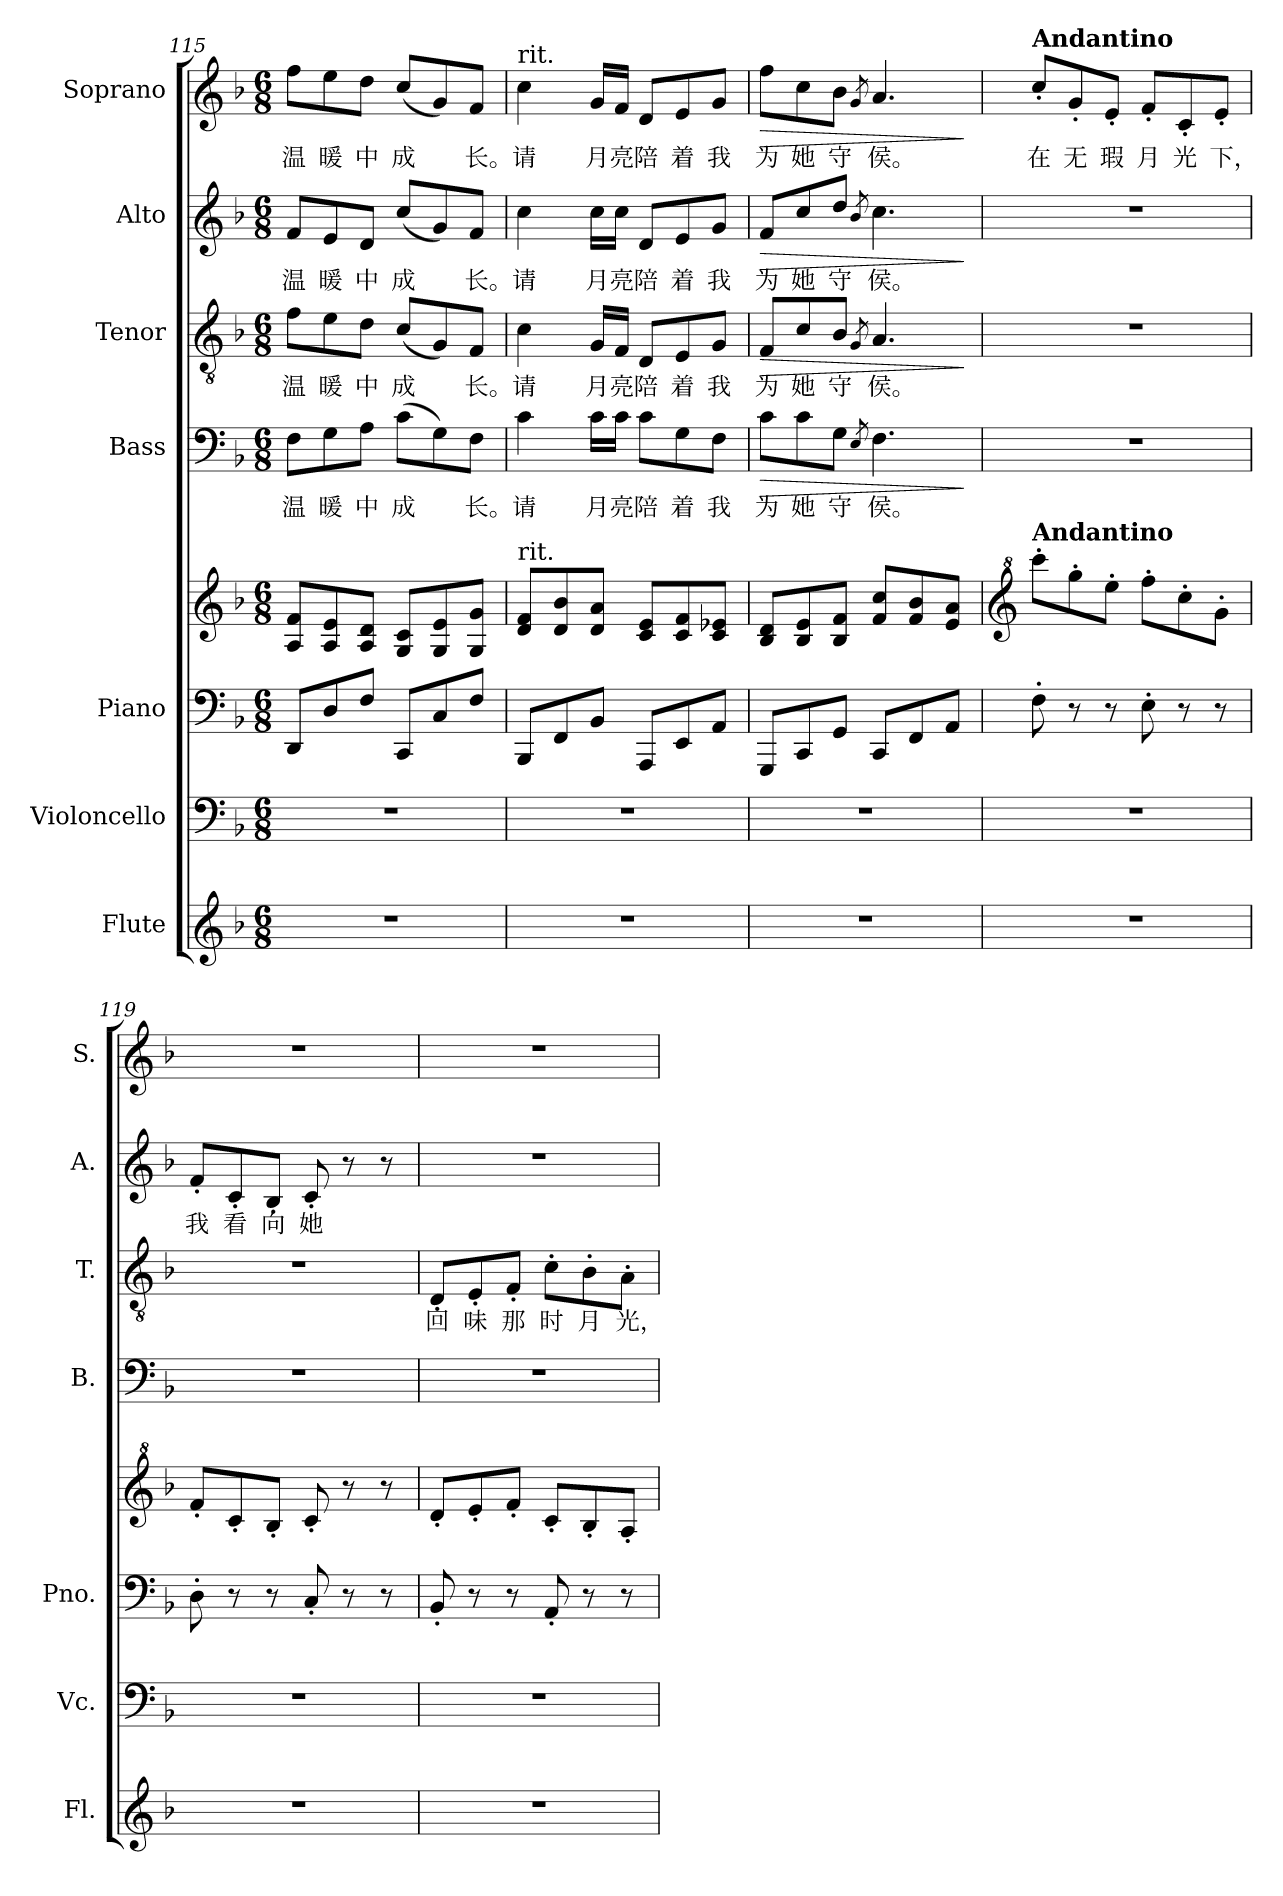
**kern	**kern	**kern	**kern	**kern	**text	**dynam	**kern	**text	**dynam	**kern	**text	**dynam	**kern	**text	**dynam
*part7	*part6	*part5	*part5	*part4	*part4	*part4	*part3	*part3	*part3	*part2	*part2	*part2	*part1	*part1	*part1
*staff8	*staff7	*staff6	*staff5	*staff4	*staff4	*staff4	*staff3	*staff3	*staff3	*staff2	*staff2	*staff2	*staff1	*staff1	*staff1
*I"Flute	*I"Violoncello	*I"Piano	*	*I"Bass	*	*	*I"Tenor	*	*	*I"Alto	*	*	*I"Soprano	*	*
*I'Fl.	*I'Vc.	*I'Pno.	*	*I'B.	*	*	*I'T.	*	*	*I'A.	*	*	*I'S.	*	*
*clefG2	*clefF4	*clefF4	*clefG2	*clefF4	*	*	*clefGv2	*	*	*clefG2	*	*	*clefG2	*	*
*k[b-]	*k[b-]	*k[b-]	*k[b-]	*k[b-]	*	*	*k[b-]	*	*	*k[b-]	*	*	*k[b-]	*	*
*M6/8	*M6/8	*M6/8	*M6/8	*M6/8	*	*	*M6/8	*	*	*M6/8	*	*	*M6/8	*	*
=115	=115	=115	=115	=115	=115	=115	=115	=115	=115	=115	=115	=115	=115	=115	=115
!	!	!	!	!	!LO:LY:b	!	!	!LO:LY:b	!	!	!LO:LY:b	!	!	!LO:LY:b	!
2.r	2.r	8DD/L	8A/ 8f/L	8F\L	温	.	8f\L	温	.	8f/L	温	.	8ff\L	温	.
!	!	!	!	!	!LO:LY:b	!	!	!LO:LY:b	!	!	!LO:LY:b	!	!	!LO:LY:b	!
.	.	8D/	8A/ 8e/	8G\	暖	.	8e\	暖	.	8e/	暖	.	8ee\	暖	.
!	!	!	!	!	!LO:LY:b	!	!	!LO:LY:b	!	!	!LO:LY:b	!	!	!LO:LY:b	!
.	.	8F/J	8A/ 8d/J	8A\J	中	.	8d\J	中	.	8d/J	中	.	8dd\J	中	.
!	!	!	!	!	!LO:LY:b	!	!	!LO:LY:b	!	!	!LO:LY:b	!	!	!LO:LY:b	!
.	.	8CC/L	8G/ 8c/L	(8c\L	成	.	(8c/L	成	.	(8cc/L	成	.	(8cc/L	成	.
.	.	8C/	8G/ 8e/	8G\)	.	.	8G/)	.	.	8g/)	.	.	8g/)	.	.
!	!	!	!	!	!LO:LY:b	!	!	!LO:LY:b	!	!	!LO:LY:b	!	!	!LO:LY:b	!
.	.	8F/J	8G/ 8g/J	8F\J	长。	.	8F/J	长。	.	8f/J	长。	.	8f/J	长。	.
=116	=116	=116	=116	=116	=116	=116	=116	=116	=116	=116	=116	=116	=116	=116	=116
!	!	!	!	!	!	!	!	!	!	!	!	!	!LO:TX:a:t=rit.	!	!
!	!	!	!LO:TX:a:t=rit.	!	!	!	!	!	!	!	!	!	!	!	!
!	!	!	!	!	!LO:LY:b	!	!	!LO:LY:b	!	!	!LO:LY:b	!	!	!LO:LY:b	!
2.r	2.r	8BBB-/L	8d/ 8f/L	4c\	请	.	4c\	请	.	4cc\	请	.	4cc\	请	.
.	.	8FF/	8d/ 8b-/	.	.	.	.	.	.	.	.	.	.	.	.
!	!	!	!	!	!LO:LY:b	!	!	!LO:LY:b	!	!	!LO:LY:b	!	!	!LO:LY:b	!
.	.	8BB-/J	8d/ 8a/J	16c\LL	月	.	16G/LL	月	.	16cc\LL	月	.	16g/LL	月	.
!	!	!	!	!	!LO:LY:b	!	!	!LO:LY:b	!	!	!LO:LY:b	!	!	!LO:LY:b	!
.	.	.	.	16c\JJ	亮	.	16F/JJ	亮	.	16cc\JJ	亮	.	16f/JJ	亮	.
!	!	!	!	!	!LO:LY:b	!	!	!LO:LY:b	!	!	!LO:LY:b	!	!	!LO:LY:b	!
.	.	8AAA/L	8c/ 8e/L	8c\L	陪	.	8D/L	陪	.	8d/L	陪	.	8d/L	陪	.
!	!	!	!	!	!LO:LY:b	!	!	!LO:LY:b	!	!	!LO:LY:b	!	!	!LO:LY:b	!
.	.	8EE/	8c/ 8f/	8G\	着	.	8E/	着	.	8e/	着	.	8e/	着	.
!	!	!	!	!	!LO:LY:b	!	!	!LO:LY:b	!	!	!LO:LY:b	!	!	!LO:LY:b	!
.	.	8AA/J	8c/ 8e-X/J	8F\J	我	.	8G/J	我	.	8g/J	我	.	8g/J	我	.
=117	=117	=117	=117	=117	=117	=117	=117	=117	=117	=117	=117	=117	=117	=117	=117
!	!	!	!	!	!LO:LY:b	!LO:HP:b	!	!LO:LY:b	!LO:HP:b	!	!LO:LY:b	!LO:HP:b	!	!LO:LY:b	!LO:HP:b
2.r	2.r	8GGG/L	8B-/ 8d/L	8c\L	为	>	8F/L	为	>	8f/L	为	>	8ff\L	为	>
!	!	!	!	!	!LO:LY:b	!	!	!LO:LY:b	!	!	!LO:LY:b	!	!	!LO:LY:b	!
.	.	8CC/	8B-/ 8e/	8c\	她	.	8c/	她	.	8cc/	她	.	8cc\	她	.
!	!	!	!	!	!LO:LY:b	!	!	!LO:LY:b	!	!	!LO:LY:b	!	!	!LO:LY:b	!
.	.	8GG/J	8B-/ 8f/J	8G\J	守	.	8B-/J	守	.	8dd/J	守	.	8b-\J	守	.
.	.	.	.	8qE/	.	.	8qG/	.	.	8qb-/	.	.	8qg/	.	.
!	!	!	!	!	!LO:LY:b	!	!	!LO:LY:b	!	!	!LO:LY:b	!	!	!LO:LY:b	!
.	.	8CC/L	8f/ 8cc/L	4.F\	侯。	.	4.A/	侯。	.	4.cc\	侯。	.	4.a/	侯。	.
.	.	8FF/	8f/ 8b-/	.	.	.	.	.	.	.	.	.	.	.	.
.	.	8AA/J	8e/ 8a/J	.	.	.	.	.	.	.	.	.	.	.	.
.	.	.	.	.	.	]	.	.	]	.	.	]	.	.	]
!!LO:PB:g=z
=118	=118	=118	=118	=118	=118	=118	=118	=118	=118	=118	=118	=118	=118	=118	=118
*	*	*	*clefG^2	*	*	*	*	*	*	*	*	*	*	*	*
!	!	!	!	!	!	!	!	!	!	!	!	!	!LO:TX:a:B:t=Andantino	!	!
!	!	!	!LO:TX:a:B:t=Andantino	!	!	!	!	!	!	!	!	!	!	!	!
!	!	!	!	!	!	!	!	!	!	!	!	!	!	!LO:LY:b	!
2.r	2.r	8F'\	8cccc'\L	2.r	.	.	2.r	.	.	2.r	.	.	8cc'/L	在	.
!	!	!	!	!	!	!	!	!	!	!	!	!	!	!LO:LY:b	!
.	.	8r	8ggg'\	.	.	.	.	.	.	.	.	.	8g'/	无	.
!	!	!	!	!	!	!	!	!	!	!	!	!	!	!LO:LY:b	!
.	.	8r	8eee'\J	.	.	.	.	.	.	.	.	.	8e'/J	瑕	.
!	!	!	!	!	!	!	!	!	!	!	!	!	!	!LO:LY:b	!
.	.	8E'\	8fff'\L	.	.	.	.	.	.	.	.	.	8f'/L	月	.
!	!	!	!	!	!	!	!	!	!	!	!	!	!	!LO:LY:b	!
.	.	8r	8ccc'\	.	.	.	.	.	.	.	.	.	8c'/	光	.
!	!	!	!	!	!	!	!	!	!	!	!	!	!	!LO:LY:b	!
.	.	8r	8gg'\J	.	.	.	.	.	.	.	.	.	8e'/J	下，	.
=119	=119	=119	=119	=119	=119	=119	=119	=119	=119	=119	=119	=119	=119	=119	=119
!	!	!	!	!	!	!	!	!	!	!	!LO:LY:b	!	!	!	!
2.r	2.r	8D'\	8ff'/L	2.r	.	.	2.r	.	.	8f'/L	我	.	2.r	.	.
!	!	!	!	!	!	!	!	!	!	!	!LO:LY:b	!	!	!	!
.	.	8r	8cc'/	.	.	.	.	.	.	8c'/	看	.	.	.	.
!	!	!	!	!	!	!	!	!	!	!	!LO:LY:b	!	!	!	!
.	.	8r	8b-'/J	.	.	.	.	.	.	8B-'/J	向	.	.	.	.
!	!	!	!	!	!	!	!	!	!	!	!LO:LY:b	!	!	!	!
.	.	8C'/	8cc'/	.	.	.	.	.	.	8c'/	她	.	.	.	.
.	.	8r	8r	.	.	.	.	.	.	8r	.	.	.	.	.
.	.	8r	8r	.	.	.	.	.	.	8r	.	.	.	.	.
=120	=120	=120	=120	=120	=120	=120	=120	=120	=120	=120	=120	=120	=120	=120	=120
!	!	!	!	!	!	!	!	!LO:LY:b	!	!	!	!	!	!	!
2.r	2.r	8BB-'/	8dd'/L	2.r	.	.	8D'/L	回	.	2.r	.	.	2.r	.	.
!	!	!	!	!	!	!	!	!LO:LY:b	!	!	!	!	!	!	!
.	.	8r	8ee'/	.	.	.	8E'/	味	.	.	.	.	.	.	.
!	!	!	!	!	!	!	!	!LO:LY:b	!	!	!	!	!	!	!
.	.	8r	8ff'/J	.	.	.	8F'/J	那	.	.	.	.	.	.	.
!	!	!	!	!	!	!	!	!LO:LY:b	!	!	!	!	!	!	!
.	.	8AA'/	8cc'/L	.	.	.	8c'\L	时	.	.	.	.	.	.	.
!	!	!	!	!	!	!	!	!LO:LY:b	!	!	!	!	!	!	!
.	.	8r	8b-'/	.	.	.	8B-'\	月	.	.	.	.	.	.	.
!	!	!	!	!	!	!	!	!LO:LY:b	!	!	!	!	!	!	!
.	.	8r	8a'/J	.	.	.	8A'\J	光，	.	.	.	.	.	.	.
=	=	=	=	=	=	=	=	=	=	=	=	=	=	=	=
*-	*-	*-	*-	*-	*-	*-	*-	*-	*-	*-	*-	*-	*-	*-	*-
